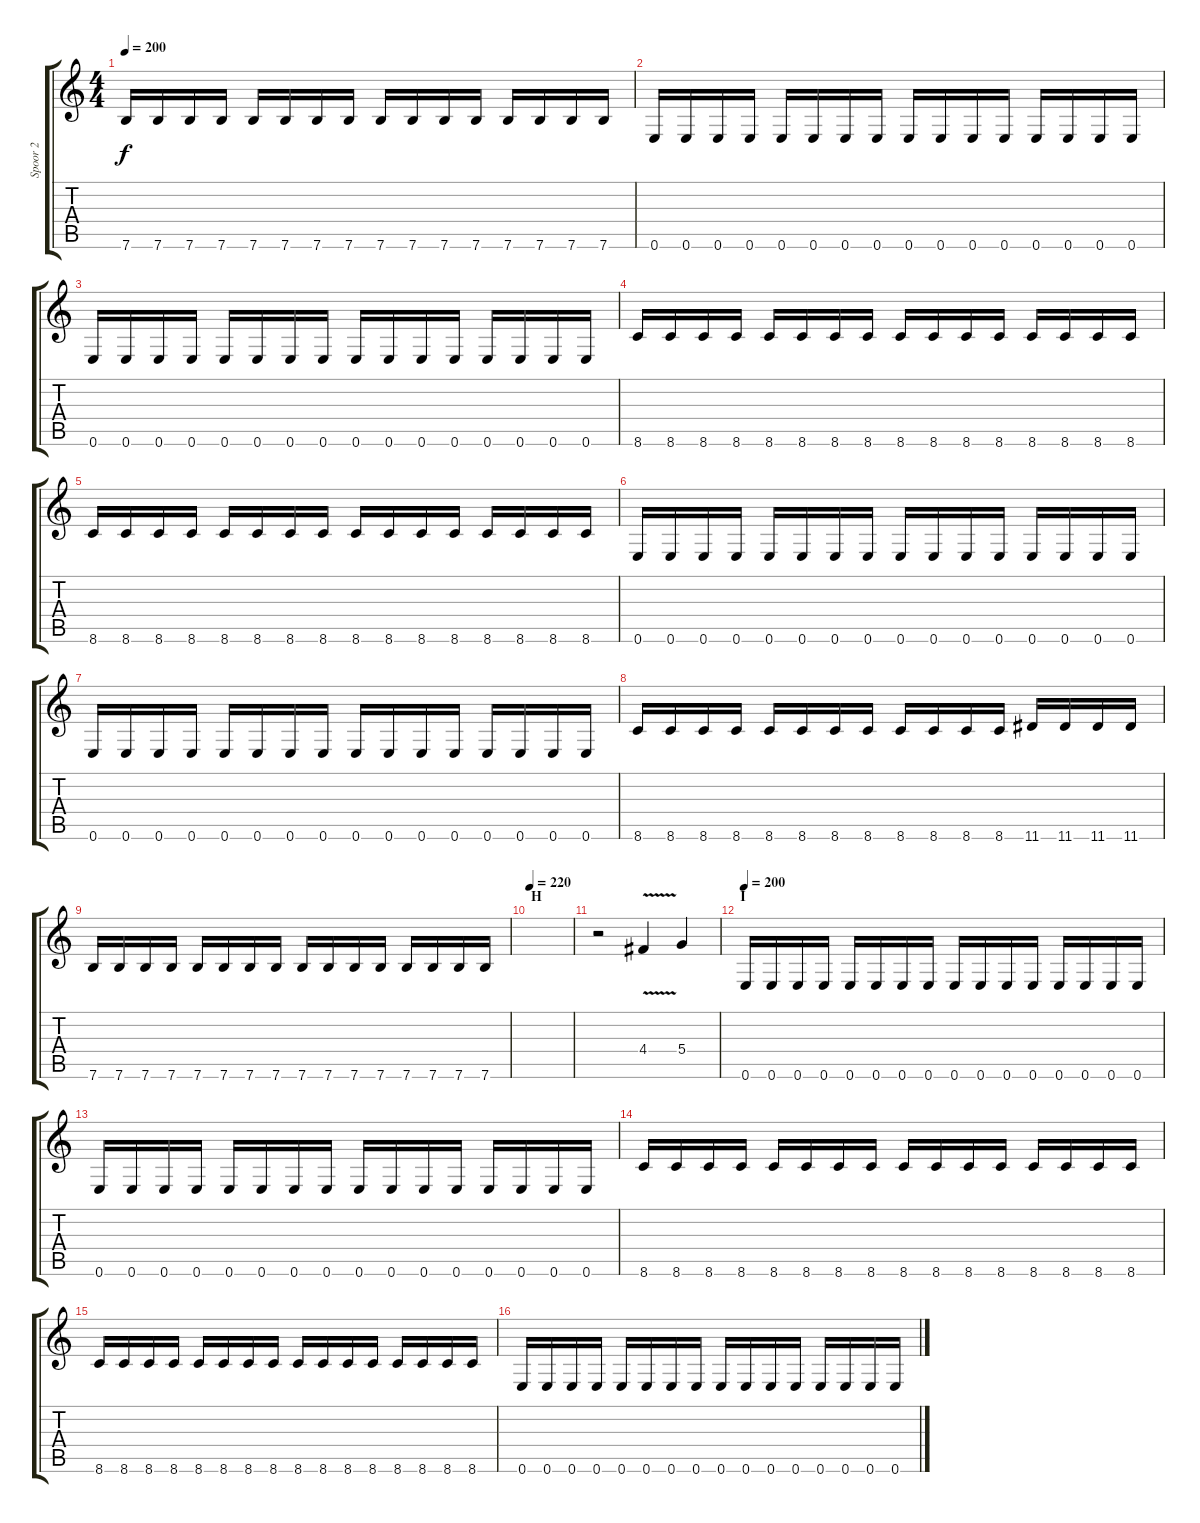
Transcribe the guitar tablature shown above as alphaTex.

\track ("Spoor 2" "Spoor 2") {instrument overdrivenguitar}
\staff {score tabs}
\tuning (E4 B3 G3 D3 A2 E2) {hide}
\ts (4 4)
\tempo 200
\clef g2
\ks c
7.6.16{dy f} 7.6.16 7.6.16 7.6.16 7.6.16 7.6.16 7.6.16 7.6.16 7.6.16 7.6.16 7.6.16 7.6.16 7.6.16 7.6.16 7.6.16 7.6.16 |
0.6.16 0.6.16 0.6.16 0.6.16 0.6.16 0.6.16 0.6.16 0.6.16 0.6.16 0.6.16 0.6.16 0.6.16 0.6.16 0.6.16 0.6.16 0.6.16 |
0.6.16 0.6.16 0.6.16 0.6.16 0.6.16 0.6.16 0.6.16 0.6.16 0.6.16 0.6.16 0.6.16 0.6.16 0.6.16 0.6.16 0.6.16 0.6.16 |
8.6.16 8.6.16 8.6.16 8.6.16 8.6.16 8.6.16 8.6.16 8.6.16 8.6.16 8.6.16 8.6.16 8.6.16 8.6.16 8.6.16 8.6.16 8.6.16 |
8.6.16 8.6.16 8.6.16 8.6.16 8.6.16 8.6.16 8.6.16 8.6.16 8.6.16 8.6.16 8.6.16 8.6.16 8.6.16 8.6.16 8.6.16 8.6.16 |
0.6.16 0.6.16 0.6.16 0.6.16 0.6.16 0.6.16 0.6.16 0.6.16 0.6.16 0.6.16 0.6.16 0.6.16 0.6.16 0.6.16 0.6.16 0.6.16 |
0.6.16 0.6.16 0.6.16 0.6.16 0.6.16 0.6.16 0.6.16 0.6.16 0.6.16 0.6.16 0.6.16 0.6.16 0.6.16 0.6.16 0.6.16 0.6.16 |
8.6.16 8.6.16 8.6.16 8.6.16 8.6.16 8.6.16 8.6.16 8.6.16 8.6.16 8.6.16 8.6.16 8.6.16 11.6.16 11.6.16 11.6.16 11.6.16 |
7.6.16 7.6.16 7.6.16 7.6.16 7.6.16 7.6.16 7.6.16 7.6.16 7.6.16 7.6.16 7.6.16 7.6.16 7.6.16 7.6.16 7.6.16 7.6.16 |
\section ("" "H")
\tempo 220
|
r.2 4.4{v}.4 5.4.4 |
\section ("" "I")
\tempo 200
0.6.16{volume 10} 0.6.16 0.6.16 0.6.16 0.6.16 0.6.16 0.6.16 0.6.16 0.6.16 0.6.16 0.6.16 0.6.16 0.6.16 0.6.16 0.6.16 0.6.16 |
0.6.16 0.6.16 0.6.16 0.6.16 0.6.16 0.6.16 0.6.16 0.6.16 0.6.16 0.6.16 0.6.16 0.6.16 0.6.16 0.6.16 0.6.16 0.6.16 |
8.6.16 8.6.16 8.6.16 8.6.16 8.6.16 8.6.16 8.6.16 8.6.16 8.6.16 8.6.16 8.6.16 8.6.16 8.6.16 8.6.16 8.6.16 8.6.16 |
8.6.16 8.6.16 8.6.16 8.6.16 8.6.16 8.6.16 8.6.16 8.6.16 8.6.16 8.6.16 8.6.16 8.6.16 8.6.16 8.6.16 8.6.16 8.6.16 |
0.6.16 0.6.16 0.6.16 0.6.16 0.6.16 0.6.16 0.6.16 0.6.16 0.6.16 0.6.16 0.6.16 0.6.16 0.6.16 0.6.16 0.6.16 0.6.16
